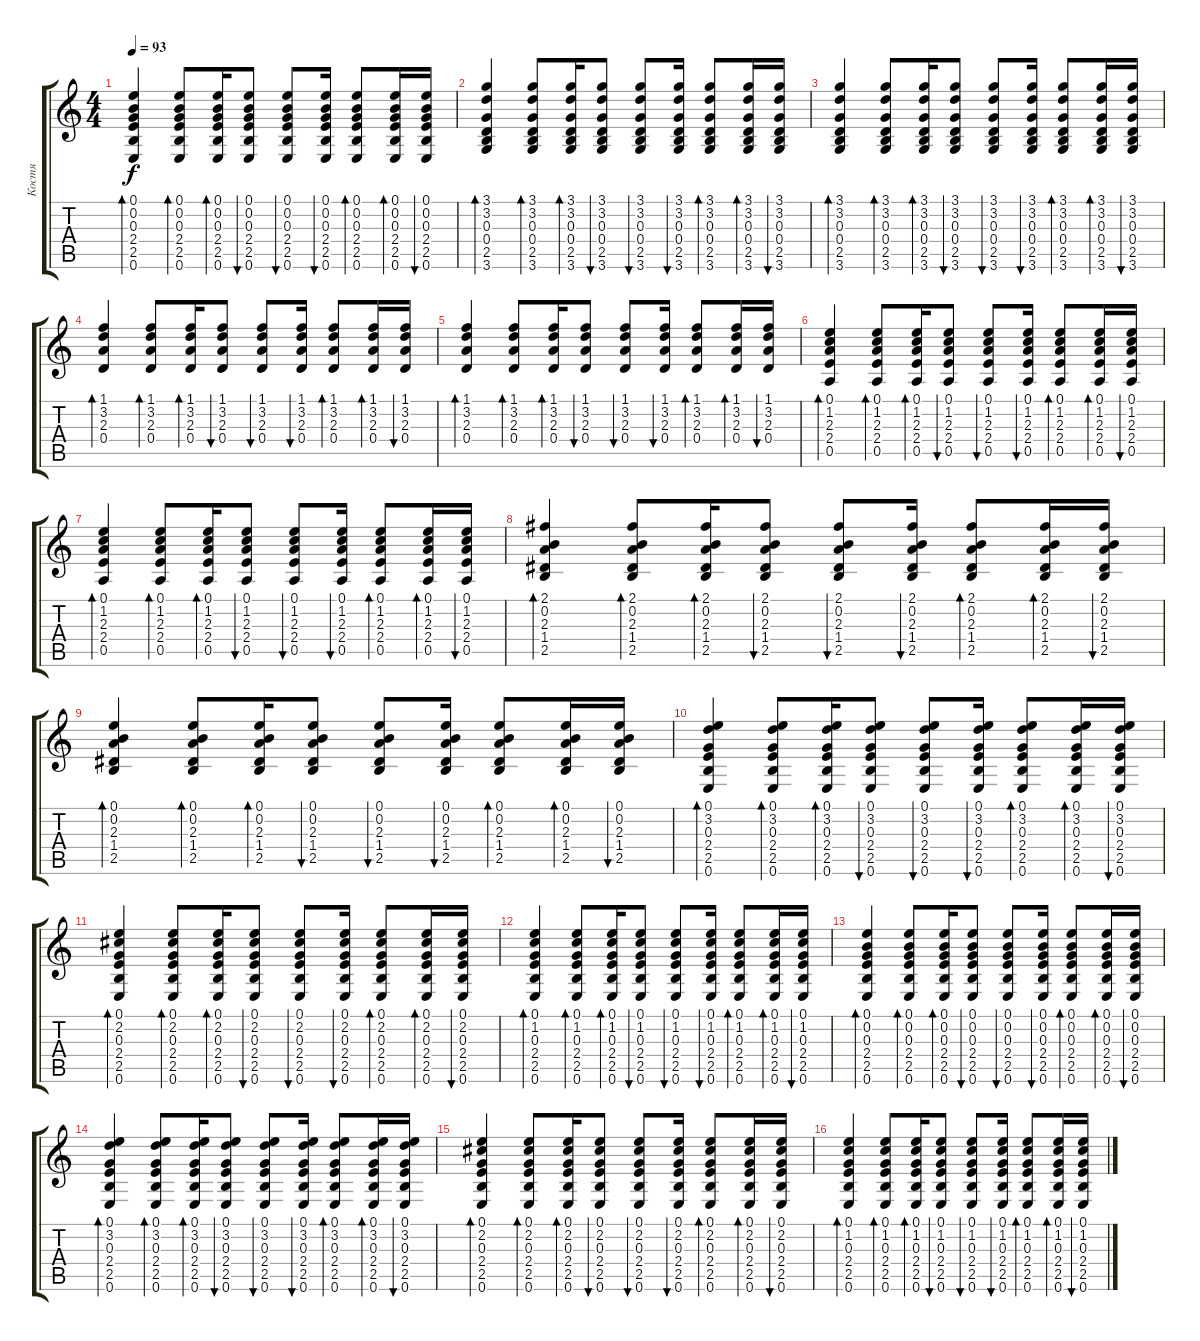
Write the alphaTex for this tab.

\track ("Костя" "Костя") {instrument acousticguitarnylon}
\staff {score tabs}
\tuning (E4 B3 G3 D3 A2 E2) {hide}
\ts (4 4)
\tempo 93
\clef g2
\ks c
(0.1 0.2 0.3 2.4 2.5 0.6).4{bd 30 dy f} (0.1 0.2 0.3 2.4 2.5 0.6).8{bd 30} (0.1 0.2 0.3 2.4 2.5 0.6).16{bd 30} (0.1 0.2 0.3 2.4 2.5 0.6).8{bu 30} (0.1 0.2 0.3 2.4 2.5 0.6).8{bu 30} (0.1 0.2 0.3 2.4 2.5 0.6).16{bu 30} (0.1 0.2 0.3 2.4 2.5 0.6).8{bd 30} (0.1 0.2 0.3 2.4 2.5 0.6).16{bd 30} (0.1 0.2 0.3 2.4 2.5 0.6).16{bu 30} |
(3.1 3.2 0.3 0.4 2.5 3.6).4{bd 30} (3.1 3.2 0.3 0.4 2.5 3.6).8{bd 30} (3.1 3.2 0.3 0.4 2.5 3.6).16{bd 30} (3.1 3.2 0.3 0.4 2.5 3.6).8{bu 30} (3.1 3.2 0.3 0.4 2.5 3.6).8{bu 30} (3.1 3.2 0.3 0.4 2.5 3.6).16{bu 30} (3.1 3.2 0.3 0.4 2.5 3.6).8{bd 30} (3.1 3.2 0.3 0.4 2.5 3.6).16{bd 30} (3.1 3.2 0.3 0.4 2.5 3.6).16{bu 30} |
(3.1 3.2 0.3 0.4 2.5 3.6).4{bd 30} (3.1 3.2 0.3 0.4 2.5 3.6).8{bd 30} (3.1 3.2 0.3 0.4 2.5 3.6).16{bd 30} (3.1 3.2 0.3 0.4 2.5 3.6).8{bu 30} (3.1 3.2 0.3 0.4 2.5 3.6).8{bu 30} (3.1 3.2 0.3 0.4 2.5 3.6).16{bu 30} (3.1 3.2 0.3 0.4 2.5 3.6).8{bd 30} (3.1 3.2 0.3 0.4 2.5 3.6).16{bd 30} (3.1 3.2 0.3 0.4 2.5 3.6).16{bu 30} |
(1.1 3.2 2.3 0.4).4{bd 30} (1.1 3.2 2.3 0.4).8{bd 30} (1.1 3.2 2.3 0.4).16{bd 30} (1.1 3.2 2.3 0.4).8{bu 30} (1.1 3.2 2.3 0.4).8{bu 30} (1.1 3.2 2.3 0.4).16{bu 30} (1.1 3.2 2.3 0.4).8{bd 30} (1.1 3.2 2.3 0.4).16{bd 30} (1.1 3.2 2.3 0.4).16{bu 30} |
(1.1 3.2 2.3 0.4).4{bd 30} (1.1 3.2 2.3 0.4).8{bd 30} (1.1 3.2 2.3 0.4).16{bd 30} (1.1 3.2 2.3 0.4).8{bu 30} (1.1 3.2 2.3 0.4).8{bu 30} (1.1 3.2 2.3 0.4).16{bu 30} (1.1 3.2 2.3 0.4).8{bd 30} (1.1 3.2 2.3 0.4).16{bd 30} (1.1 3.2 2.3 0.4).16{bu 30} |
(0.1 1.2 2.3 2.4 0.5).4{bd 30} (0.1 1.2 2.3 2.4 0.5).8{bd 30} (0.1 1.2 2.3 2.4 0.5).16{bd 30} (0.1 1.2 2.3 2.4 0.5).8{bu 30} (0.1 1.2 2.3 2.4 0.5).8{bu 30} (0.1 1.2 2.3 2.4 0.5).16{bu 30} (0.1 1.2 2.3 2.4 0.5).8{bd 30} (0.1 1.2 2.3 2.4 0.5).16{bd 30} (0.1 1.2 2.3 2.4 0.5).16{bu 30} |
(0.1 1.2 2.3 2.4 0.5).4{bd 30} (0.1 1.2 2.3 2.4 0.5).8{bd 30} (0.1 1.2 2.3 2.4 0.5).16{bd 30} (0.1 1.2 2.3 2.4 0.5).8{bu 30} (0.1 1.2 2.3 2.4 0.5).8{bu 30} (0.1 1.2 2.3 2.4 0.5).16{bu 30} (0.1 1.2 2.3 2.4 0.5).8{bd 30} (0.1 1.2 2.3 2.4 0.5).16{bd 30} (0.1 1.2 2.3 2.4 0.5).16{bu 30} |
(2.1 0.2 2.3 1.4 2.5).4{bd 30} (2.1 0.2 2.3 1.4 2.5).8{bd 30} (2.1 0.2 2.3 1.4 2.5).16{bd 30} (2.1 0.2 2.3 1.4 2.5).8{bu 30} (2.1 0.2 2.3 1.4 2.5).8{bu 30} (2.1 0.2 2.3 1.4 2.5).16{bu 30} (2.1 0.2 2.3 1.4 2.5).8{bd 30} (2.1 0.2 2.3 1.4 2.5).16{bd 30} (2.1 0.2 2.3 1.4 2.5).16{bu 30} |
(0.1 0.2 2.3 1.4 2.5).4{bd 30} (0.1 0.2 2.3 1.4 2.5).8{bd 30} (0.1 0.2 2.3 1.4 2.5).16{bd 30} (0.1 0.2 2.3 1.4 2.5).8{bu 30} (0.1 0.2 2.3 1.4 2.5).8{bu 30} (0.1 0.2 2.3 1.4 2.5).16{bu 30} (0.1 0.2 2.3 1.4 2.5).8{bd 30} (0.1 0.2 2.3 1.4 2.5).16{bd 30} (0.1 0.2 2.3 1.4 2.5).16{bu 30} |
(0.1 3.2 0.3 2.4 2.5 0.6).4{bd 30} (0.1 3.2 0.3 2.4 2.5 0.6).8{bd 30} (0.1 3.2 0.3 2.4 2.5 0.6).16{bd 30} (0.1 3.2 0.3 2.4 2.5 0.6).8{bu 30} (0.1 3.2 0.3 2.4 2.5 0.6).8{bu 30} (0.1 3.2 0.3 2.4 2.5 0.6).16{bu 30} (0.1 3.2 0.3 2.4 2.5 0.6).8{bd 30} (0.1 3.2 0.3 2.4 2.5 0.6).16{bd 30} (0.1 3.2 0.3 2.4 2.5 0.6).16{bu 30} |
(0.1 2.2 0.3 2.4 2.5 0.6).4{bd 30} (0.1 2.2 0.3 2.4 2.5 0.6).8{bd 30} (0.1 2.2 0.3 2.4 2.5 0.6).16{bd 30} (0.1 2.2 0.3 2.4 2.5 0.6).8{bu 30} (0.1 2.2 0.3 2.4 2.5 0.6).8{bu 30} (0.1 2.2 0.3 2.4 2.5 0.6).16{bu 30} (0.1 2.2 0.3 2.4 2.5 0.6).8{bd 30} (0.1 2.2 0.3 2.4 2.5 0.6).16{bd 30} (0.1 2.2 0.3 2.4 2.5 0.6).16{bu 30} |
(0.1 1.2 0.3 2.4 2.5 0.6).4{bd 30} (0.1 1.2 0.3 2.4 2.5 0.6).8{bd 30} (0.1 1.2 0.3 2.4 2.5 0.6).16{bd 30} (0.1 1.2 0.3 2.4 2.5 0.6).8{bu 30} (0.1 1.2 0.3 2.4 2.5 0.6).8{bu 30} (0.1 1.2 0.3 2.4 2.5 0.6).16{bu 30} (0.1 1.2 0.3 2.4 2.5 0.6).8{bd 30} (0.1 1.2 0.3 2.4 2.5 0.6).16{bd 30} (0.1 1.2 0.3 2.4 2.5 0.6).16{bu 30} |
(0.1 0.2 0.3 2.4 2.5 0.6).4{bd 30} (0.1 0.2 0.3 2.4 2.5 0.6).8{bd 30} (0.1 0.2 0.3 2.4 2.5 0.6).16{bd 30} (0.1 0.2 0.3 2.4 2.5 0.6).8{bu 30} (0.1 0.2 0.3 2.4 2.5 0.6).8{bu 30} (0.1 0.2 0.3 2.4 2.5 0.6).16{bu 30} (0.1 0.2 0.3 2.4 2.5 0.6).8{bd 30} (0.1 0.2 0.3 2.4 2.5 0.6).16{bd 30} (0.1 0.2 0.3 2.4 2.5 0.6).16{bu 30} |
(0.1 3.2 0.3 2.4 2.5 0.6).4{bd 30} (0.1 3.2 0.3 2.4 2.5 0.6).8{bd 30} (0.1 3.2 0.3 2.4 2.5 0.6).16{bd 30} (0.1 3.2 0.3 2.4 2.5 0.6).8{bu 30} (0.1 3.2 0.3 2.4 2.5 0.6).8{bu 30} (0.1 3.2 0.3 2.4 2.5 0.6).16{bu 30} (0.1 3.2 0.3 2.4 2.5 0.6).8{bd 30} (0.1 3.2 0.3 2.4 2.5 0.6).16{bd 30} (0.1 3.2 0.3 2.4 2.5 0.6).16{bu 30} |
(0.1 2.2 0.3 2.4 2.5 0.6).4{bd 30} (0.1 2.2 0.3 2.4 2.5 0.6).8{bd 30} (0.1 2.2 0.3 2.4 2.5 0.6).16{bd 30} (0.1 2.2 0.3 2.4 2.5 0.6).8{bu 30} (0.1 2.2 0.3 2.4 2.5 0.6).8{bu 30} (0.1 2.2 0.3 2.4 2.5 0.6).16{bu 30} (0.1 2.2 0.3 2.4 2.5 0.6).8{bd 30} (0.1 2.2 0.3 2.4 2.5 0.6).16{bd 30} (0.1 2.2 0.3 2.4 2.5 0.6).16{bu 30} |
(0.1 1.2 0.3 2.4 2.5 0.6).4{bd 30} (0.1 1.2 0.3 2.4 2.5 0.6).8{bd 30} (0.1 1.2 0.3 2.4 2.5 0.6).16{bd 30} (0.1 1.2 0.3 2.4 2.5 0.6).8{bu 30} (0.1 1.2 0.3 2.4 2.5 0.6).8{bu 30} (0.1 1.2 0.3 2.4 2.5 0.6).16{bu 30} (0.1 1.2 0.3 2.4 2.5 0.6).8{bd 30} (0.1 1.2 0.3 2.4 2.5 0.6).16{bd 30} (0.1 1.2 0.3 2.4 2.5 0.6).16{bu 30}
